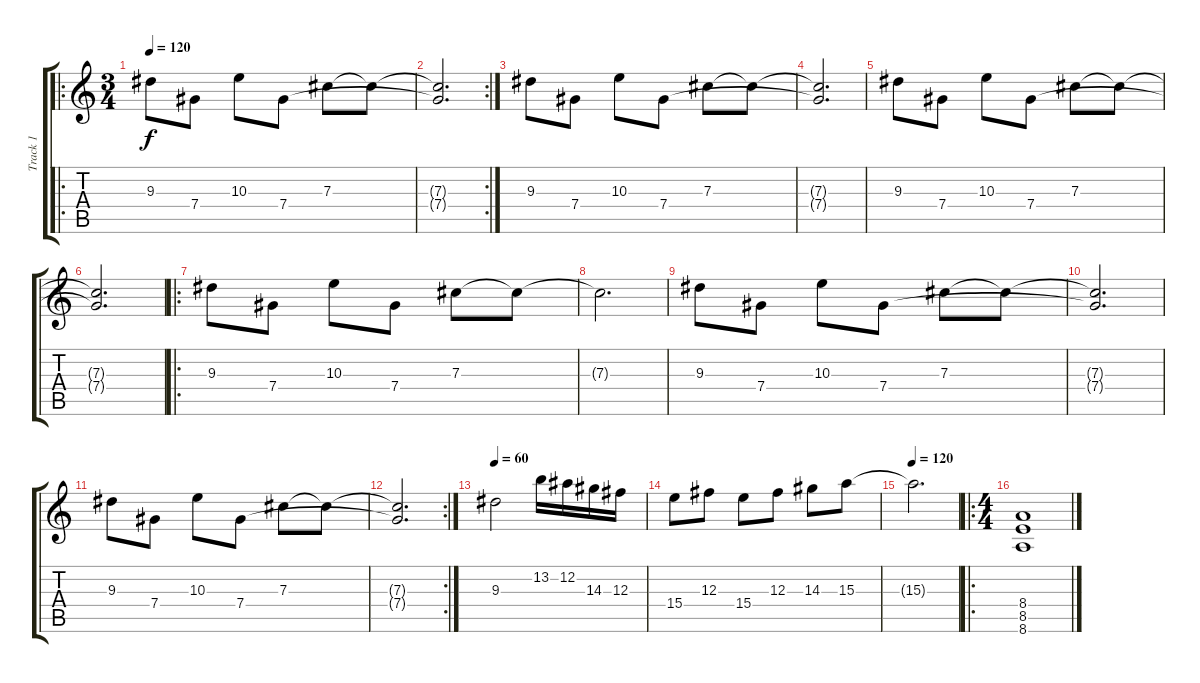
\track ("Track 1" "Track 1") {instrument distortionguitar}
\staff {score tabs}
\tuning (Eb4 Bb3 Gb3 Db3 Ab2 Db2) {hide}
\ro
\ts (3 4)
\tempo 120
\clef g2
\ks c
9.3.8{dy f instrument distortionguitar} 7.4.8 10.3.8 7.4.8 7.3.8 7.3{t}.8 |
\rc 2
(7.3{t} 7.4{t}).2{d} |
9.3.8 7.4.8 10.3.8 7.4.8 7.3.8 7.3{t}.8 |
(7.3{t} 7.4{t}).2{d} |
9.3.8 7.4.8 10.3.8 7.4.8 7.3.8 7.3{t}.8 |
(7.3{t} 7.4{t}).2{d} |
\ro
9.3.8 7.4.8 10.3.8 7.4.8 7.3.8 7.3{t}.8 |
7.3{t}.2{d} |
9.3.8 7.4.8 10.3.8 7.4.8 7.3.8 7.3{t}.8 |
(7.3{t} 7.4{t}).2{d} |
9.3.8 7.4.8 10.3.8 7.4.8 7.3.8 7.3{t}.8 |
\rc 2
(7.3{t} 7.4{t}).2{d} |
\tempo 60
9.3.2 13.2.16 12.2.16 14.3.16 12.3.16 |
15.4.8 12.3.8 15.4.8 12.3.8 14.3.8 15.3.8 |
\tempo 120
15.3{t}.2{d} |
\ro
\ts (4 4)
(8.4 8.5 8.6).1
